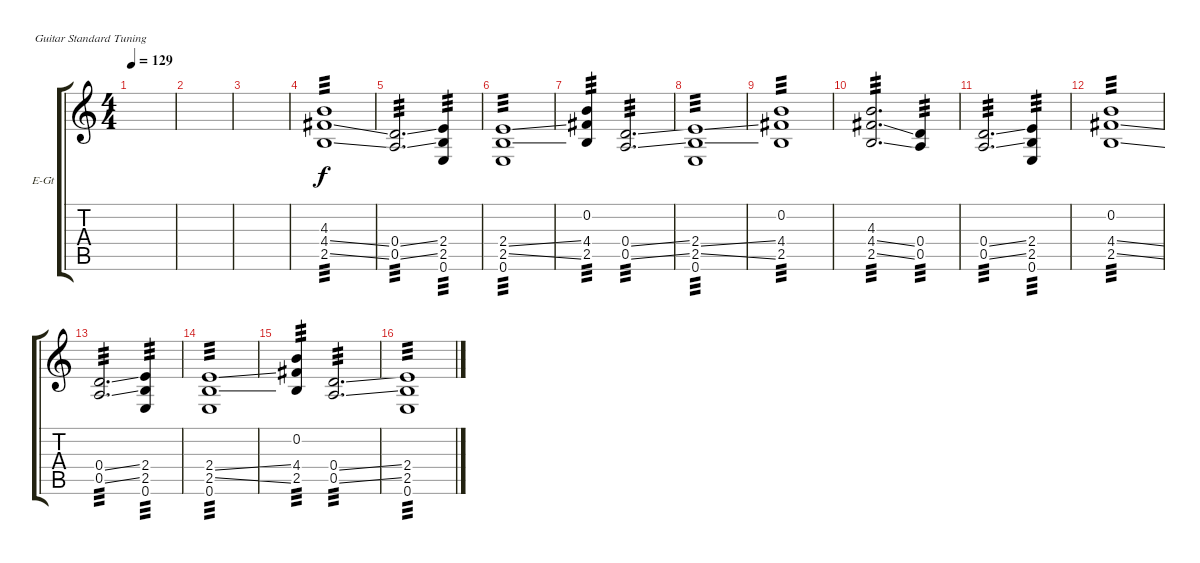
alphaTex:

\bracketExtendMode groupsimilarinstruments
\firstSystemTrackNameOrientation horizontal
\otherSystemsTrackNameOrientation horizontal
\track ("Electric Guitar" "E-Gt") {instrument distortionguitar}
\staff {score tabs}
\tuning (E4 B3 G3 D3 A2 E2)
\ts (4 4)
\tempo 129
\clef g2
\scale
0.487395
\ks c
|
\scale
0.256303 |
\scale
0.256303 |
\scale
0.333333 (2.5{ss} 4.4{ss} 4.3).1{tp 3} |
\scale
0.333333 (0.5{ss} 0.4{ss}).2{d tp 3} (0.6 2.5 2.4).4{tp 3} |
\scale
0.333333 (0.6 2.5{ss} 2.4{ss}).1{tp 3} |
\scale
0.333333 (2.5 4.4 0.2).4{tp 3} (0.5{ss} 0.4{ss}).2{d tp 3} |
\scale
0.333333 (0.6 2.5{ss} 2.4{ss}).1{tp 3} |
\scale
0.333333 (2.5 4.4 0.2).1{tp 3} |
\scale
0.333333 (2.5{ss} 4.4{ss} 4.3).2{d tp 3} (0.5 0.4).4{tp 3} |
\scale
0.333333 (0.5{ss} 0.4{ss}).2{d tp 3} (0.6 2.5 2.4).4{tp 3} |
\scale
0.333333 (2.5{ss} 4.4{ss} 0.2).1{tp 3} |
\scale
0.333333 (0.5{ss} 0.4{ss}).2{d tp 3} (0.6 2.5 2.4).4{tp 3} |
\scale
0.333333 (0.6 2.5{ss} 2.4{ss}).1{tp 3} |
\scale
0.333333 (2.5 4.4 0.2).4{tp 3} (0.5{ss} 0.4{ss}).2{d tp 3} |
\scale
0.333333 (0.6 2.5{ss} 2.4{ss}).1{tp 3}
